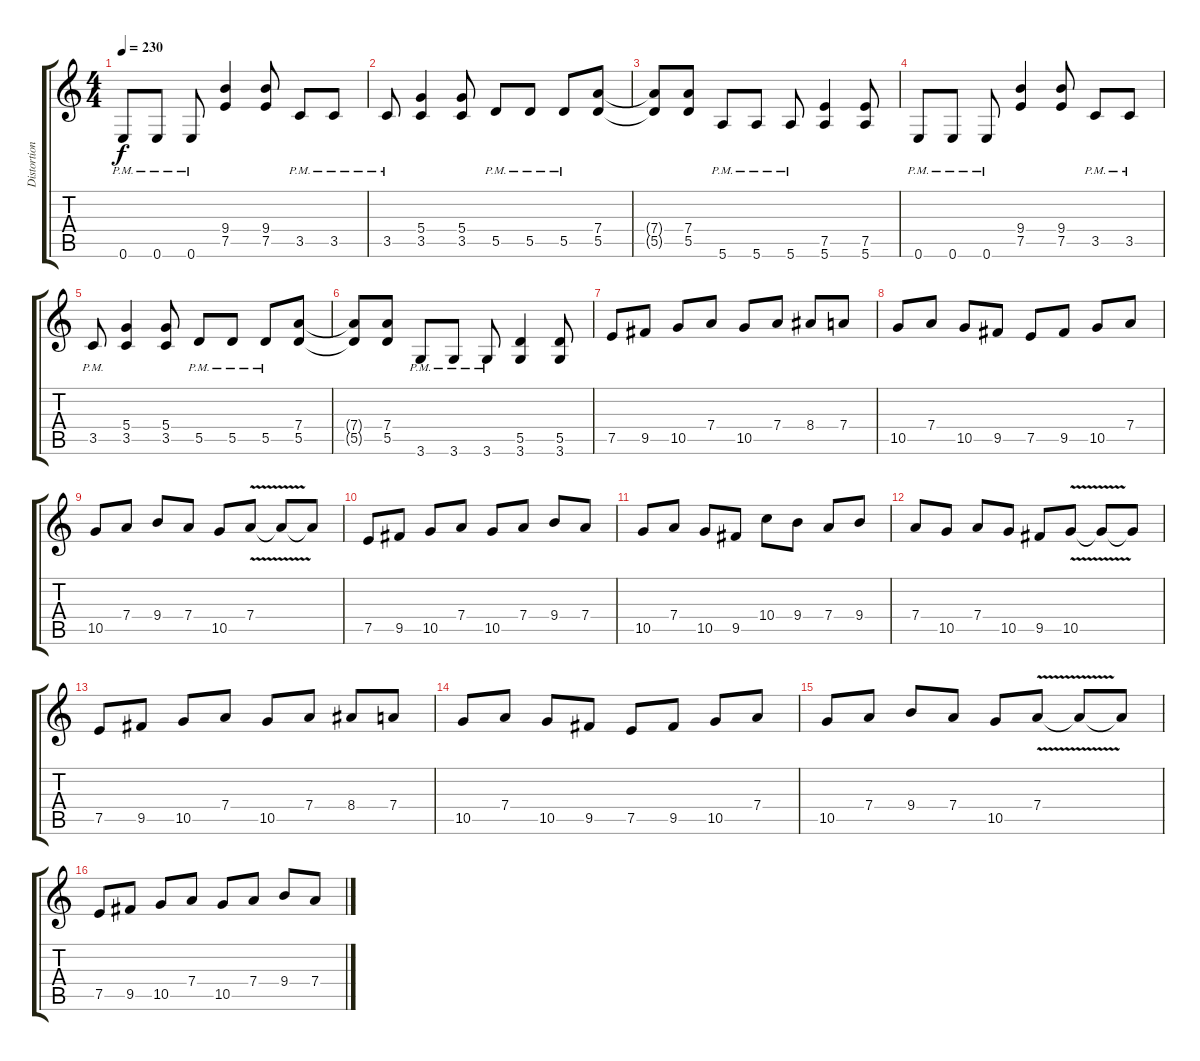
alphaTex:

\track ("Distortion 2" "Distortion") {instrument distortionguitar}
\staff {score tabs}
\tuning (E4 B3 G3 D3 A2 E2) {hide}
\ts (4 4)
\tempo 230
\clef g2
\ks c
0.6{pm}.8{dy f} 0.6{pm}.8 0.6{pm}.8 (9.4 7.5).4 (9.4 7.5).8 3.5{pm}.8 3.5{pm}.8 |
3.5{pm}.8 (5.4 3.5).4 (5.4 3.5).8 5.5{pm}.8 5.5{pm}.8 5.5{pm}.8 (7.4 5.5).8 |
(7.4{t} 5.5{t}).8 (7.4 5.5).8 5.6{pm}.8 5.6{pm}.8 5.6{pm}.8 (7.5 5.6).4 (7.5 5.6).8 |
0.6{pm}.8 0.6{pm}.8 0.6{pm}.8 (9.4 7.5).4 (9.4 7.5).8 3.5{pm}.8 3.5{pm}.8 |
3.5{pm}.8 (5.4 3.5).4 (5.4 3.5).8 5.5{pm}.8 5.5{pm}.8 5.5{pm}.8 (7.4 5.5).8 |
(7.4{t} 5.5{t}).8 (7.4 5.5).8 3.6{pm}.8 3.6{pm}.8 3.6{pm}.8 (5.5 3.6).4 (5.5 3.6).8 |
7.5.8 9.5.8 10.5.8 7.4.8 10.5.8 7.4.8 8.4.8 7.4.8 |
10.5.8 7.4.8 10.5.8 9.5.8 7.5.8 9.5.8 10.5.8 7.4.8 |
10.5.8 7.4.8 9.4.8 7.4.8 10.5.8 7.4{v}.8 7.4{t}.8 7.4{t}.8 |
7.5.8 9.5.8 10.5.8 7.4.8 10.5.8 7.4.8 9.4.8 7.4.8 |
10.5.8 7.4.8 10.5.8 9.5.8 10.4.8 9.4.8 7.4.8 9.4.8 |
7.4.8 10.5.8 7.4.8 10.5.8 9.5.8 10.5{v}.8 10.5{t}.8 10.5{t}.8 |
7.5.8 9.5.8 10.5.8 7.4.8 10.5.8 7.4.8 8.4.8 7.4.8 |
10.5.8 7.4.8 10.5.8 9.5.8 7.5.8 9.5.8 10.5.8 7.4.8 |
10.5.8 7.4.8 9.4.8 7.4.8 10.5.8 7.4{v}.8 7.4{t}.8 7.4{t}.8 |
7.5.8 9.5.8 10.5.8 7.4.8 10.5.8 7.4.8 9.4.8 7.4.8
